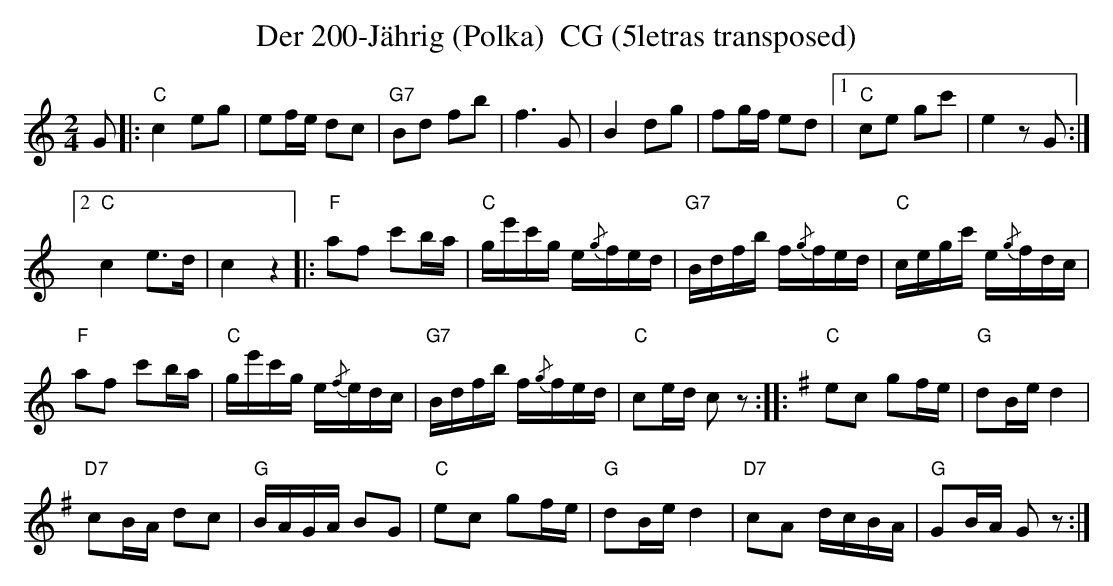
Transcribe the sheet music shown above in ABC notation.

X:1
T:Der 200-J\"ahrig (Polka)  CG (5letras transposed)
M:2/4
L:1/16
K:C transpose=3 %%MIDI gchordon
G2 |: "C"c4 e2g2 | e2fe d2c2 | "G7"B2d2 f2b2 | f6G2 | B4d2g2 | f2gf e2d2 |1 "C"c2e2 g2c'2 | e4z2G2 :|2
"C"c4e3d | c4z4 |: "F"a2f2 c'2ba | "C"ge'c'g e{/g}fed | "G7"Bdfb f{/g}fed | "C"cegc' e{/g}fdc |
"F"a2f2 c'2ba | "C"ge'c'g e{/f}edc | "G7"Bdfb f{/g}fed | "C"c2ed c2z2 :: [K:G] "C"e2c2 g2fe | "G"d2Bed4 |
"D7"c2BA d2c2 | "G"BAGA B2G2 | "C"e2c2 g2fe | "G"d2Bed4 | "D7"c2A2 dcBA | "G"G2BA G2z2 :|
